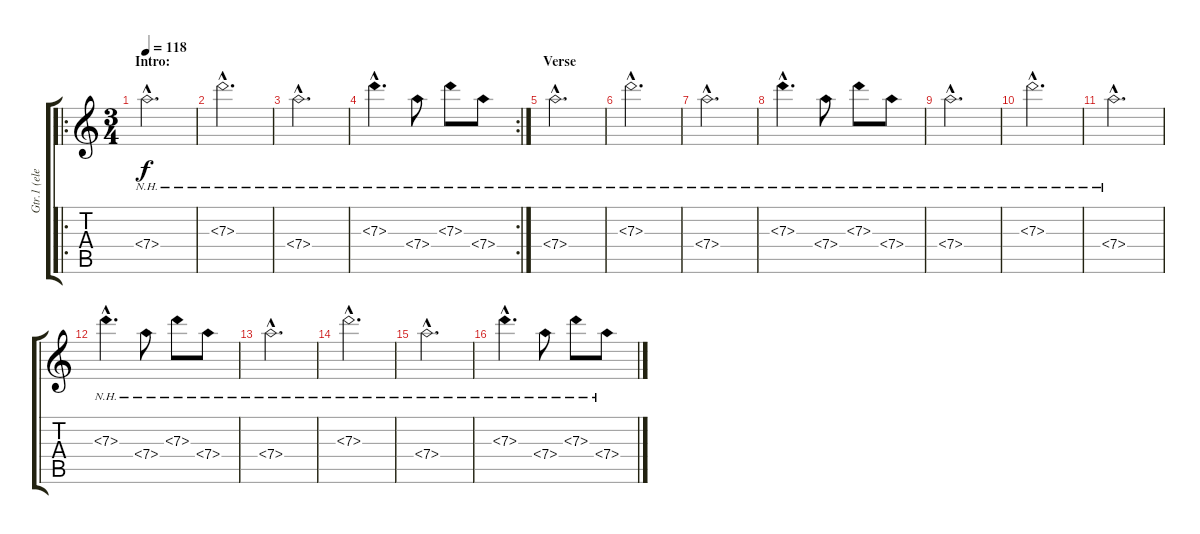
\track ("Gtr.1 (elec.)" "Gtr.1 (ele") {instrument electricguitarclean}
\staff {score tabs}
\tuning (E4 B3 G3 D3 A2 D2) {hide}
\ro
\ts (3 4)
\section ("" "Intro:")
\tempo 118
\clef g2
\ks c
7.4{nh hac}.2{d dy f instrument electricguitarclean} |
7.3{nh hac}.2{d} |
7.4{nh hac}.2{d} |
\rc 2
7.3{nh hac}.4{d} 7.4{nh}.8 7.3{nh}.8 7.4{nh}.8 |
\section ("" "Verse")
7.4{nh hac}.2{d} |
7.3{nh hac}.2{d} |
7.4{nh hac}.2{d} |
7.3{nh hac}.4{d} 7.4{nh}.8 7.3{nh}.8 7.4{nh}.8 |
7.4{nh hac}.2{d} |
7.3{nh hac}.2{d} |
7.4{nh hac}.2{d} |
7.3{nh hac}.4{d} 7.4{nh}.8 7.3{nh}.8 7.4{nh}.8 |
7.4{nh hac}.2{d} |
7.3{nh hac}.2{d} |
7.4{nh hac}.2{d} |
7.3{nh hac}.4{d} 7.4{nh}.8 7.3{nh}.8 7.4{nh}.8
